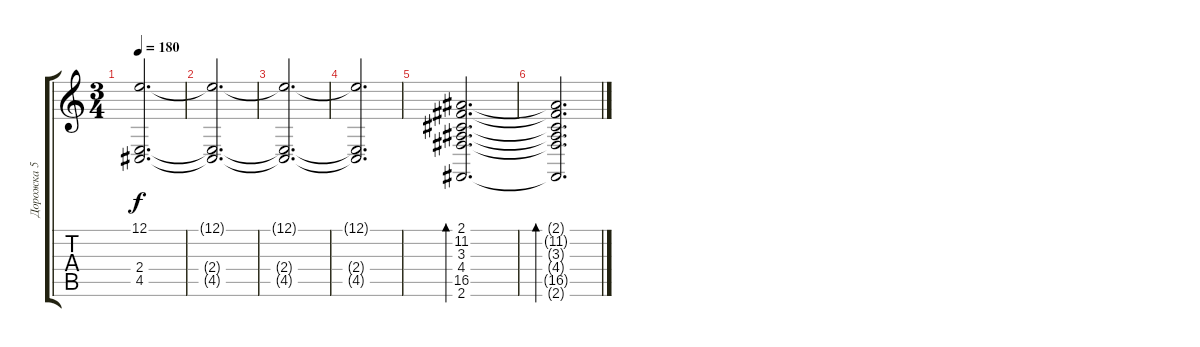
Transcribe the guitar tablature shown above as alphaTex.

\track ("Дорожка 5" "Дорожка 5") {instrument stringensemble1}
\staff {score tabs}
\tuning (E4 B3 G3 D3 A2 E2) {hide}
\ts (3 4)
\tempo 180
\clef g2
\ks c
(12.1{t} 2.4{t} 4.5).2{d dy f} |
(12.1{t} 2.4{t} 4.5{t}).2{d} |
(12.1{t} 2.4{t} 4.5{t}).2{d} |
(12.1{t} 2.4{t} 4.5{t}).2{d} |
(2.1 11.2 3.3 4.4 16.5 2.6).2{d bd 480} |
(2.1{t} 11.2{t} 3.3{t} 4.4{t} 16.5{t} 2.6{t}).2{d bd 480}
